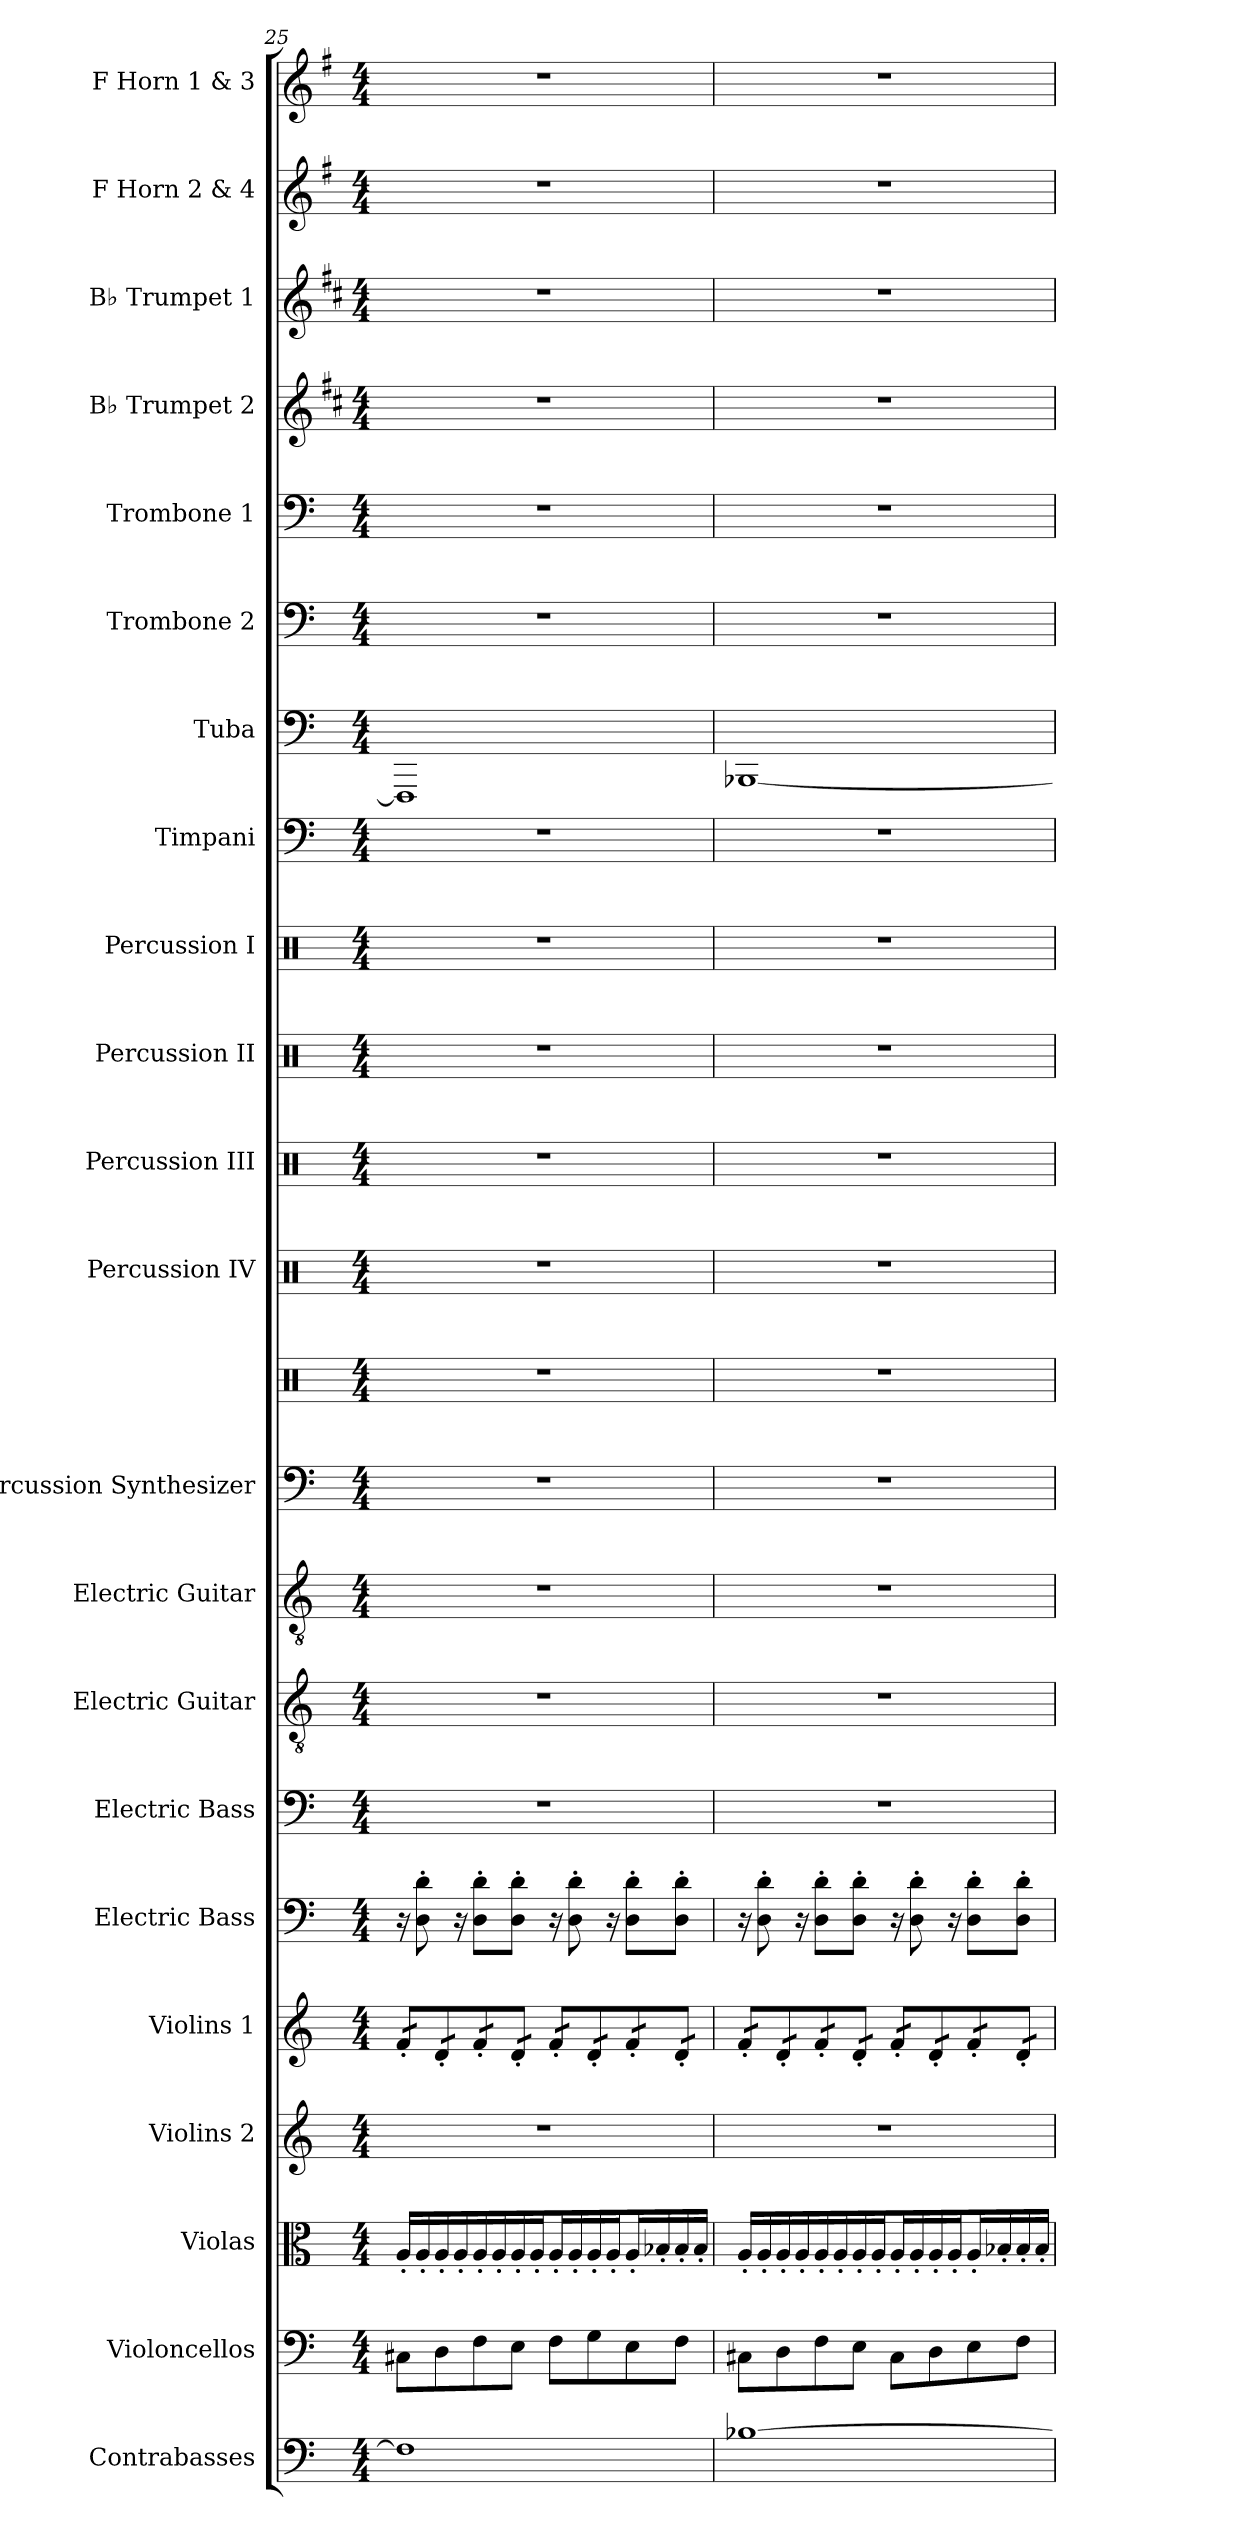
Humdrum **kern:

**kern	**kern	**kern	**kern	**kern	**kern	**kern	**kern	**kern	**kern	**kern	**kern	**kern	**kern	**kern	**kern	**kern	**kern	**kern	**kern	**kern	**kern	**kern
*part22	*part21	*part20	*part19	*part18	*part17	*part16	*part15	*part14	*part13	*part13	*part12	*part11	*part10	*part9	*part8	*part7	*part6	*part5	*part4	*part3	*part2	*part1
*staff23	*staff22	*staff21	*staff20	*staff19	*staff18	*staff17	*staff16	*staff15	*staff14	*staff13	*staff12	*staff11	*staff10	*staff9	*staff8	*staff7	*staff6	*staff5	*staff4	*staff3	*staff2	*staff1
*I"Contrabasses	*I"Violoncellos	*I"Violas	*I"Violins 2	*I"Violins 1	*I"Electric Bass	*I"Electric Bass	*I"Electric Guitar	*I"Electric Guitar	*I"Percussion Synthesizer	*	*I"Percussion IV	*I"Percussion III	*I"Percussion II	*I"Percussion I	*I"Timpani	*I"Tuba	*I"Trombone 2	*I"Trombone 1	*I"B♭ Trumpet 2	*I"B♭ Trumpet 1	*I"F Horn 2 &amp; 4	*I"F Horn 1 &amp; 3
*I'Cbs.	*I'Vcs.	*I'Vlas.	*I'Vlns. 2	*I'Vlns. 1	*I'El. B.	*I'El. B.	*I'El. Guit.	*I'El. Guit.	*I'Perc. Syn.	*	*I'Perc. IV	*I'Perc. III	*I'Perc. II	*I'Perc. I	*I'Timp.	*I'Tba.	*I'Tbn. 2	*I'Tbn. 1	*I'B♭ Tpt. 2	*I'B♭ Tpt. 1	*I'F Hn. 2 4	*I'F Hn. 1 3
*clefF4	*clefF4	*clefC3	*clefG2	*clefG2	*clefF4	*clefF4	*clefGv2	*clefGv2	*clefF4	*clefX	*clefX	*clefX	*clefX	*clefX	*clefF4	*clefF4	*clefF4	*clefF4	*clefG2	*clefG2	*clefG2	*clefG2
*ITrd7c12	*	*	*	*	*ITrd7c12	*ITrd7c12	*	*	*	*	*	*	*	*	*	*	*	*	*ITrd1c2	*ITrd1c2	*ITrd4c7	*ITrd4c7
*k[]	*k[]	*k[]	*k[]	*k[]	*k[]	*k[]	*k[]	*k[]	*k[]	*k[]	*k[]	*k[]	*k[]	*k[]	*k[]	*k[]	*k[]	*k[]	*k[]	*k[]	*k[]	*k[]
*M4/4	*M4/4	*M4/4	*M4/4	*M4/4	*M4/4	*M4/4	*M4/4	*M4/4	*M4/4	*M4/4	*M4/4	*M4/4	*M4/4	*M4/4	*M4/4	*M4/4	*M4/4	*M4/4	*M4/4	*M4/4	*M4/4	*M4/4
=25	=25	=25	=25	=25	=25	=25	=25	=25	=25	=25	=25	=25	=25	=25	=25	=25	=25	=25	=25	=25	=25	=25
*	*	*tremolo	*	*	*	*	*	*	*	*	*	*	*	*	*	*	*	*	*	*	*	*
*	*	*	*	*tremolo	*	*	*	*	*	*	*	*	*	*	*	*	*	*	*	*	*	*
1FF]	8C#X\L	16A'/LL	1r	16f'/LL	16r	1r	1r	1r	1r	1r	1r	1r	1r	1r	1r	1FFF]	1r	1r	1r	1r	1r	1r
.	.	16A'/	.	16f'/	8DD\' 8D\'	.	.	.	.	.	.	.	.	.	.	.	.	.	.	.	.	.
.	8D\	16A'/	.	16d'/	.	.	.	.	.	.	.	.	.	.	.	.	.	.	.	.	.	.
.	.	16A'/	.	16d'/	16r	.	.	.	.	.	.	.	.	.	.	.	.	.	.	.	.	.
.	8F\	16A'/	.	16f'/	8DD\' 8D\'L	.	.	.	.	.	.	.	.	.	.	.	.	.	.	.	.	.
.	.	16A'/	.	16f'/	.	.	.	.	.	.	.	.	.	.	.	.	.	.	.	.	.	.
.	8E\J	16A'/	.	16d'/	8DD\' 8D\'J	.	.	.	.	.	.	.	.	.	.	.	.	.	.	.	.	.
.	.	16A'/JJ	.	16d'/JJ	.	.	.	.	.	.	.	.	.	.	.	.	.	.	.	.	.	.
.	8F\L	16A'/LL	.	16f'/LL	16r	.	.	.	.	.	.	.	.	.	.	.	.	.	.	.	.	.
.	.	16A'/	.	16f'/	8DD\' 8D\'	.	.	.	.	.	.	.	.	.	.	.	.	.	.	.	.	.
.	8G\	16A'/	.	16d'/	.	.	.	.	.	.	.	.	.	.	.	.	.	.	.	.	.	.
.	.	16A'/JJ	.	16d'/	16r	.	.	.	.	.	.	.	.	.	.	.	.	.	.	.	.	.
*	*	*Xtremolo	*	*	*	*	*	*	*	*	*	*	*	*	*	*	*	*	*	*	*	*
.	8E\	16A'/LL	.	16f'/	8DD\' 8D\'L	.	.	.	.	.	.	.	.	.	.	.	.	.	.	.	.	.
.	.	16B-X'/J	.	16f'/	.	.	.	.	.	.	.	.	.	.	.	.	.	.	.	.	.	.
*	*	*tremolo	*	*	*	*	*	*	*	*	*	*	*	*	*	*	*	*	*	*	*	*
.	8F\J	16B-'/	.	16d'/	8DD\' 8D\'J	.	.	.	.	.	.	.	.	.	.	.	.	.	.	.	.	.
.	.	16B-'/JJ	.	16d'/JJ	.	.	.	.	.	.	.	.	.	.	.	.	.	.	.	.	.	.
=26	=26	=26	=26	=26	=26	=26	=26	=26	=26	=26	=26	=26	=26	=26	=26	=26	=26	=26	=26	=26	=26	=26
[1BB-X	8C#X\L	16A'/LL	1r	16f'/LL	16r	1r	1r	1r	1r	1r	1r	1r	1r	1r	1r	[1BBB-X	1r	1r	1r	1r	1r	1r
.	.	16A'/	.	16f'/	8DD\' 8D\'	.	.	.	.	.	.	.	.	.	.	.	.	.	.	.	.	.
.	8D\	16A'/	.	16d'/	.	.	.	.	.	.	.	.	.	.	.	.	.	.	.	.	.	.
.	.	16A'/	.	16d'/	16r	.	.	.	.	.	.	.	.	.	.	.	.	.	.	.	.	.
.	8F\	16A'/	.	16f'/	8DD\' 8D\'L	.	.	.	.	.	.	.	.	.	.	.	.	.	.	.	.	.
.	.	16A'/	.	16f'/	.	.	.	.	.	.	.	.	.	.	.	.	.	.	.	.	.	.
.	8E\J	16A'/	.	16d'/	8DD\' 8D\'J	.	.	.	.	.	.	.	.	.	.	.	.	.	.	.	.	.
.	.	16A'/JJ	.	16d'/JJ	.	.	.	.	.	.	.	.	.	.	.	.	.	.	.	.	.	.
.	8C#\L	16A'/LL	.	16f'/LL	16r	.	.	.	.	.	.	.	.	.	.	.	.	.	.	.	.	.
.	.	16A'/	.	16f'/	8DD\' 8D\'	.	.	.	.	.	.	.	.	.	.	.	.	.	.	.	.	.
.	8D\	16A'/	.	16d'/	.	.	.	.	.	.	.	.	.	.	.	.	.	.	.	.	.	.
.	.	16A'/JJ	.	16d'/	16r	.	.	.	.	.	.	.	.	.	.	.	.	.	.	.	.	.
*	*	*Xtremolo	*	*	*	*	*	*	*	*	*	*	*	*	*	*	*	*	*	*	*	*
.	8E\	16A'/LL	.	16f'/	8DD\' 8D\'L	.	.	.	.	.	.	.	.	.	.	.	.	.	.	.	.	.
.	.	16B-X'/J	.	16f'/	.	.	.	.	.	.	.	.	.	.	.	.	.	.	.	.	.	.
*	*	*tremolo	*	*	*	*	*	*	*	*	*	*	*	*	*	*	*	*	*	*	*	*
.	8F\J	16B-'/	.	16d'/	8DD\' 8D\'J	.	.	.	.	.	.	.	.	.	.	.	.	.	.	.	.	.
.	.	16B-'/JJ	.	16d'/JJ	.	.	.	.	.	.	.	.	.	.	.	.	.	.	.	.	.	.
*	*	*	*	*Xtremolo	*	*	*	*	*	*	*	*	*	*	*	*	*	*	*	*	*	*
*	*	*Xtremolo	*	*	*	*	*	*	*	*	*	*	*	*	*	*	*	*	*	*	*	*
=	=	=	=	=	=	=	=	=	=	=	=	=	=	=	=	=	=	=	=	=	=	=
*-	*-	*-	*-	*-	*-	*-	*-	*-	*-	*-	*-	*-	*-	*-	*-	*-	*-	*-	*-	*-	*-	*-
